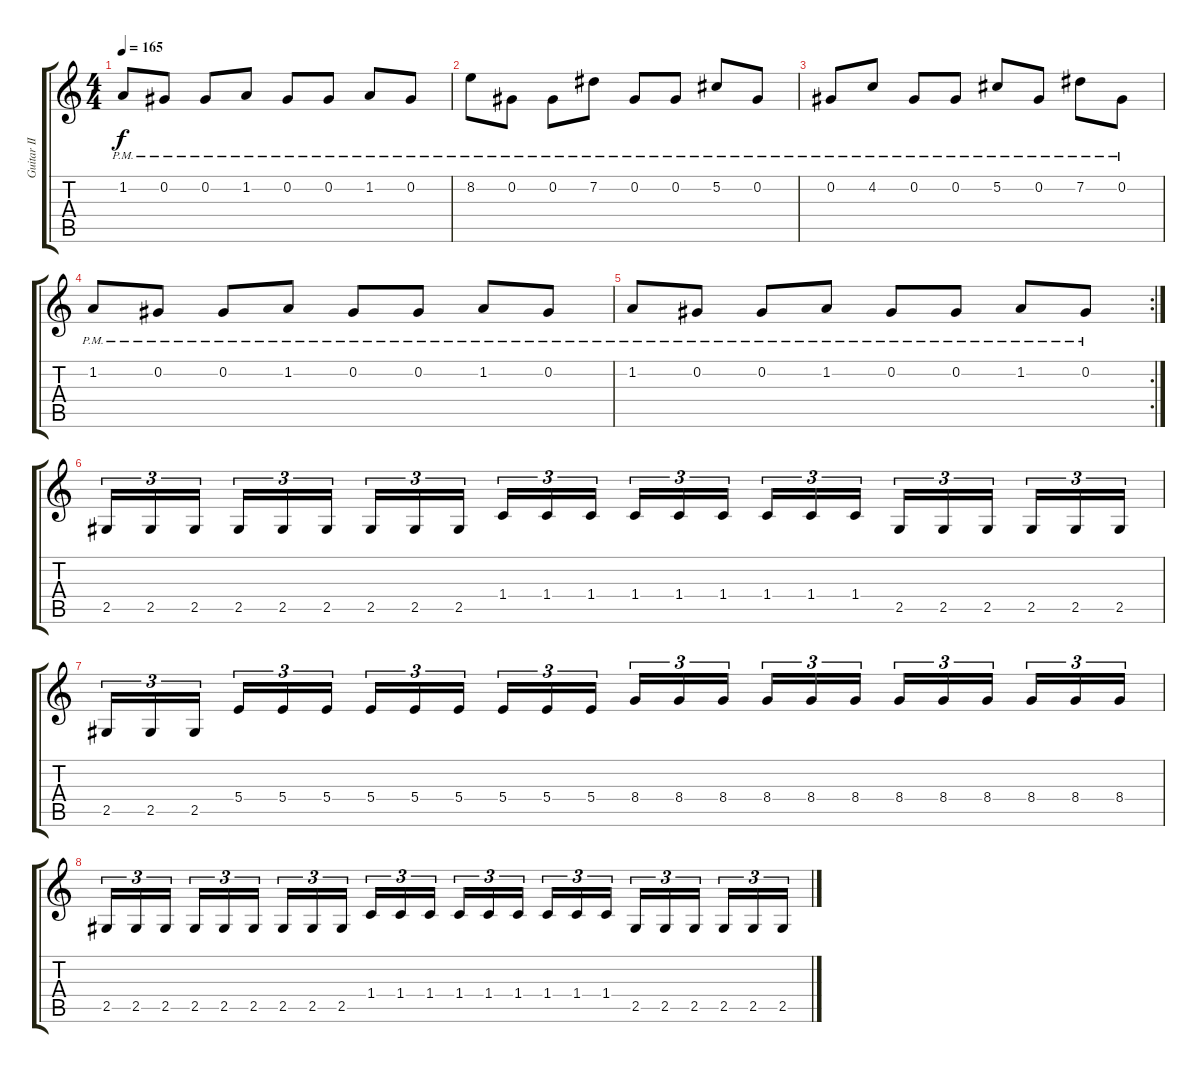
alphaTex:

\track ("Guitar II [Arve Isdal]" "Guitar II ") {instrument distortionguitar}
\staff {score tabs}
\tuning (Db4 Ab3 E3 B2 Gb2 Db2) {hide}
\ts (4 4)
\tempo 165
\clef g2
\ks c
1.2{pm}.8{dy f} 0.2{pm}.8 0.2{pm}.8 1.2{pm}.8 0.2{pm}.8 0.2{pm}.8 1.2{pm}.8 0.2{pm}.8 |
8.2{pm}.8 0.2{pm}.8 0.2{pm}.8 7.2{pm}.8 0.2{pm}.8 0.2{pm}.8 5.2{pm}.8 0.2{pm}.8 |
0.2{pm}.8 4.2{pm}.8 0.2{pm}.8 0.2{pm}.8 5.2{pm}.8 0.2{pm}.8 7.2{pm}.8 0.2{pm}.8 |
1.2{pm}.8 0.2{pm}.8 0.2{pm}.8 1.2{pm}.8 0.2{pm}.8 0.2{pm}.8 1.2{pm}.8 0.2{pm}.8 |
\rc 2
1.2{pm}.8 0.2{pm}.8 0.2{pm}.8 1.2{pm}.8 0.2{pm}.8 0.2{pm}.8 1.2{pm}.8 0.2{pm}.8 |
2.5.16{tu (3 2)} 2.5.16{tu (3 2)} 2.5.16{tu (3 2)} 2.5.16{tu (3 2)} 2.5.16{tu (3 2)} 2.5.16{tu (3 2)} 2.5.16{tu (3 2)} 2.5.16{tu (3 2)} 2.5.16{tu (3 2)} 1.4.16{tu (3 2)} 1.4.16{tu (3 2)} 1.4.16{tu (3 2)} 1.4.16{tu (3 2)} 1.4.16{tu (3 2)} 1.4.16{tu (3 2)} 1.4.16{tu (3 2)} 1.4.16{tu (3 2)} 1.4.16{tu (3 2)} 2.5.16{tu (3 2)} 2.5.16{tu (3 2)} 2.5.16{tu (3 2)} 2.5.16{tu (3 2)} 2.5.16{tu (3 2)} 2.5.16{tu (3 2)} |
2.5.16{tu (3 2)} 2.5.16{tu (3 2)} 2.5.16{tu (3 2)} 5.4.16{tu (3 2)} 5.4.16{tu (3 2)} 5.4.16{tu (3 2)} 5.4.16{tu (3 2)} 5.4.16{tu (3 2)} 5.4.16{tu (3 2)} 5.4.16{tu (3 2)} 5.4.16{tu (3 2)} 5.4.16{tu (3 2)} 8.4.16{tu (3 2)} 8.4.16{tu (3 2)} 8.4.16{tu (3 2)} 8.4.16{tu (3 2)} 8.4.16{tu (3 2)} 8.4.16{tu (3 2)} 8.4.16{tu (3 2)} 8.4.16{tu (3 2)} 8.4.16{tu (3 2)} 8.4.16{tu (3 2)} 8.4.16{tu (3 2)} 8.4.16{tu (3 2)} |
2.5.16{tu (3 2)} 2.5.16{tu (3 2)} 2.5.16{tu (3 2)} 2.5.16{tu (3 2)} 2.5.16{tu (3 2)} 2.5.16{tu (3 2)} 2.5.16{tu (3 2)} 2.5.16{tu (3 2)} 2.5.16{tu (3 2)} 1.4.16{tu (3 2)} 1.4.16{tu (3 2)} 1.4.16{tu (3 2)} 1.4.16{tu (3 2)} 1.4.16{tu (3 2)} 1.4.16{tu (3 2)} 1.4.16{tu (3 2)} 1.4.16{tu (3 2)} 1.4.16{tu (3 2)} 2.5.16{tu (3 2)} 2.5.16{tu (3 2)} 2.5.16{tu (3 2)} 2.5.16{tu (3 2)} 2.5.16{tu (3 2)} 2.5.16{tu (3 2)}
